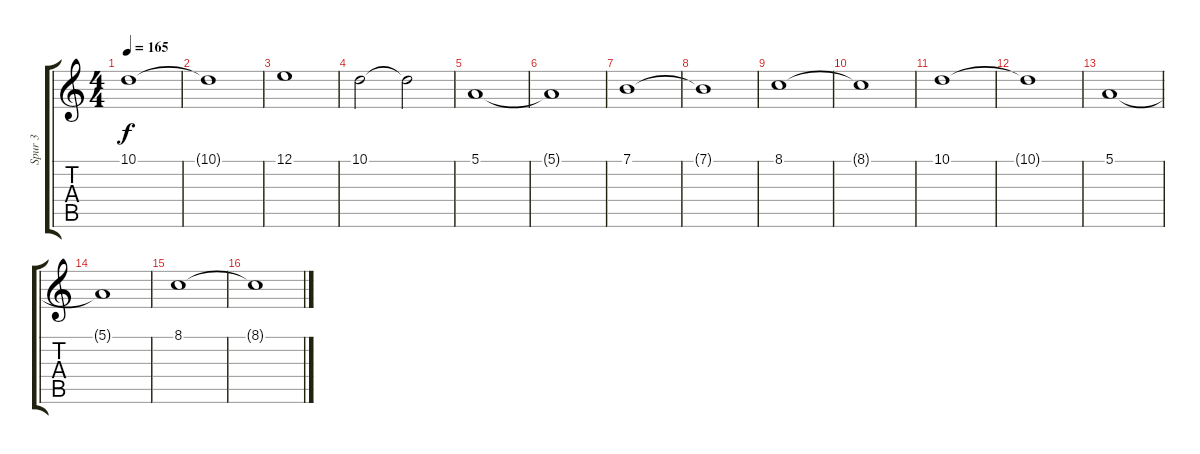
\track ("Spur 3" "Spur 3") {instrument pad4choir}
\staff {score tabs}
\tuning (E4 B3 G3 D3 A2 E2) {hide}
\ts (4 4)
\tempo 165
\clef g2
\ks c
10.1.1{dy f} |
10.1{t}.1 |
12.1.1 |
10.1.2 10.1{t}.2 |
5.1.1 |
5.1{t}.1 |
7.1.1 |
7.1{t}.1 |
8.1.1 |
8.1{t}.1 |
10.1.1 |
10.1{t}.1 |
5.1.1 |
5.1{t}.1 |
8.1.1 |
8.1{t}.1
